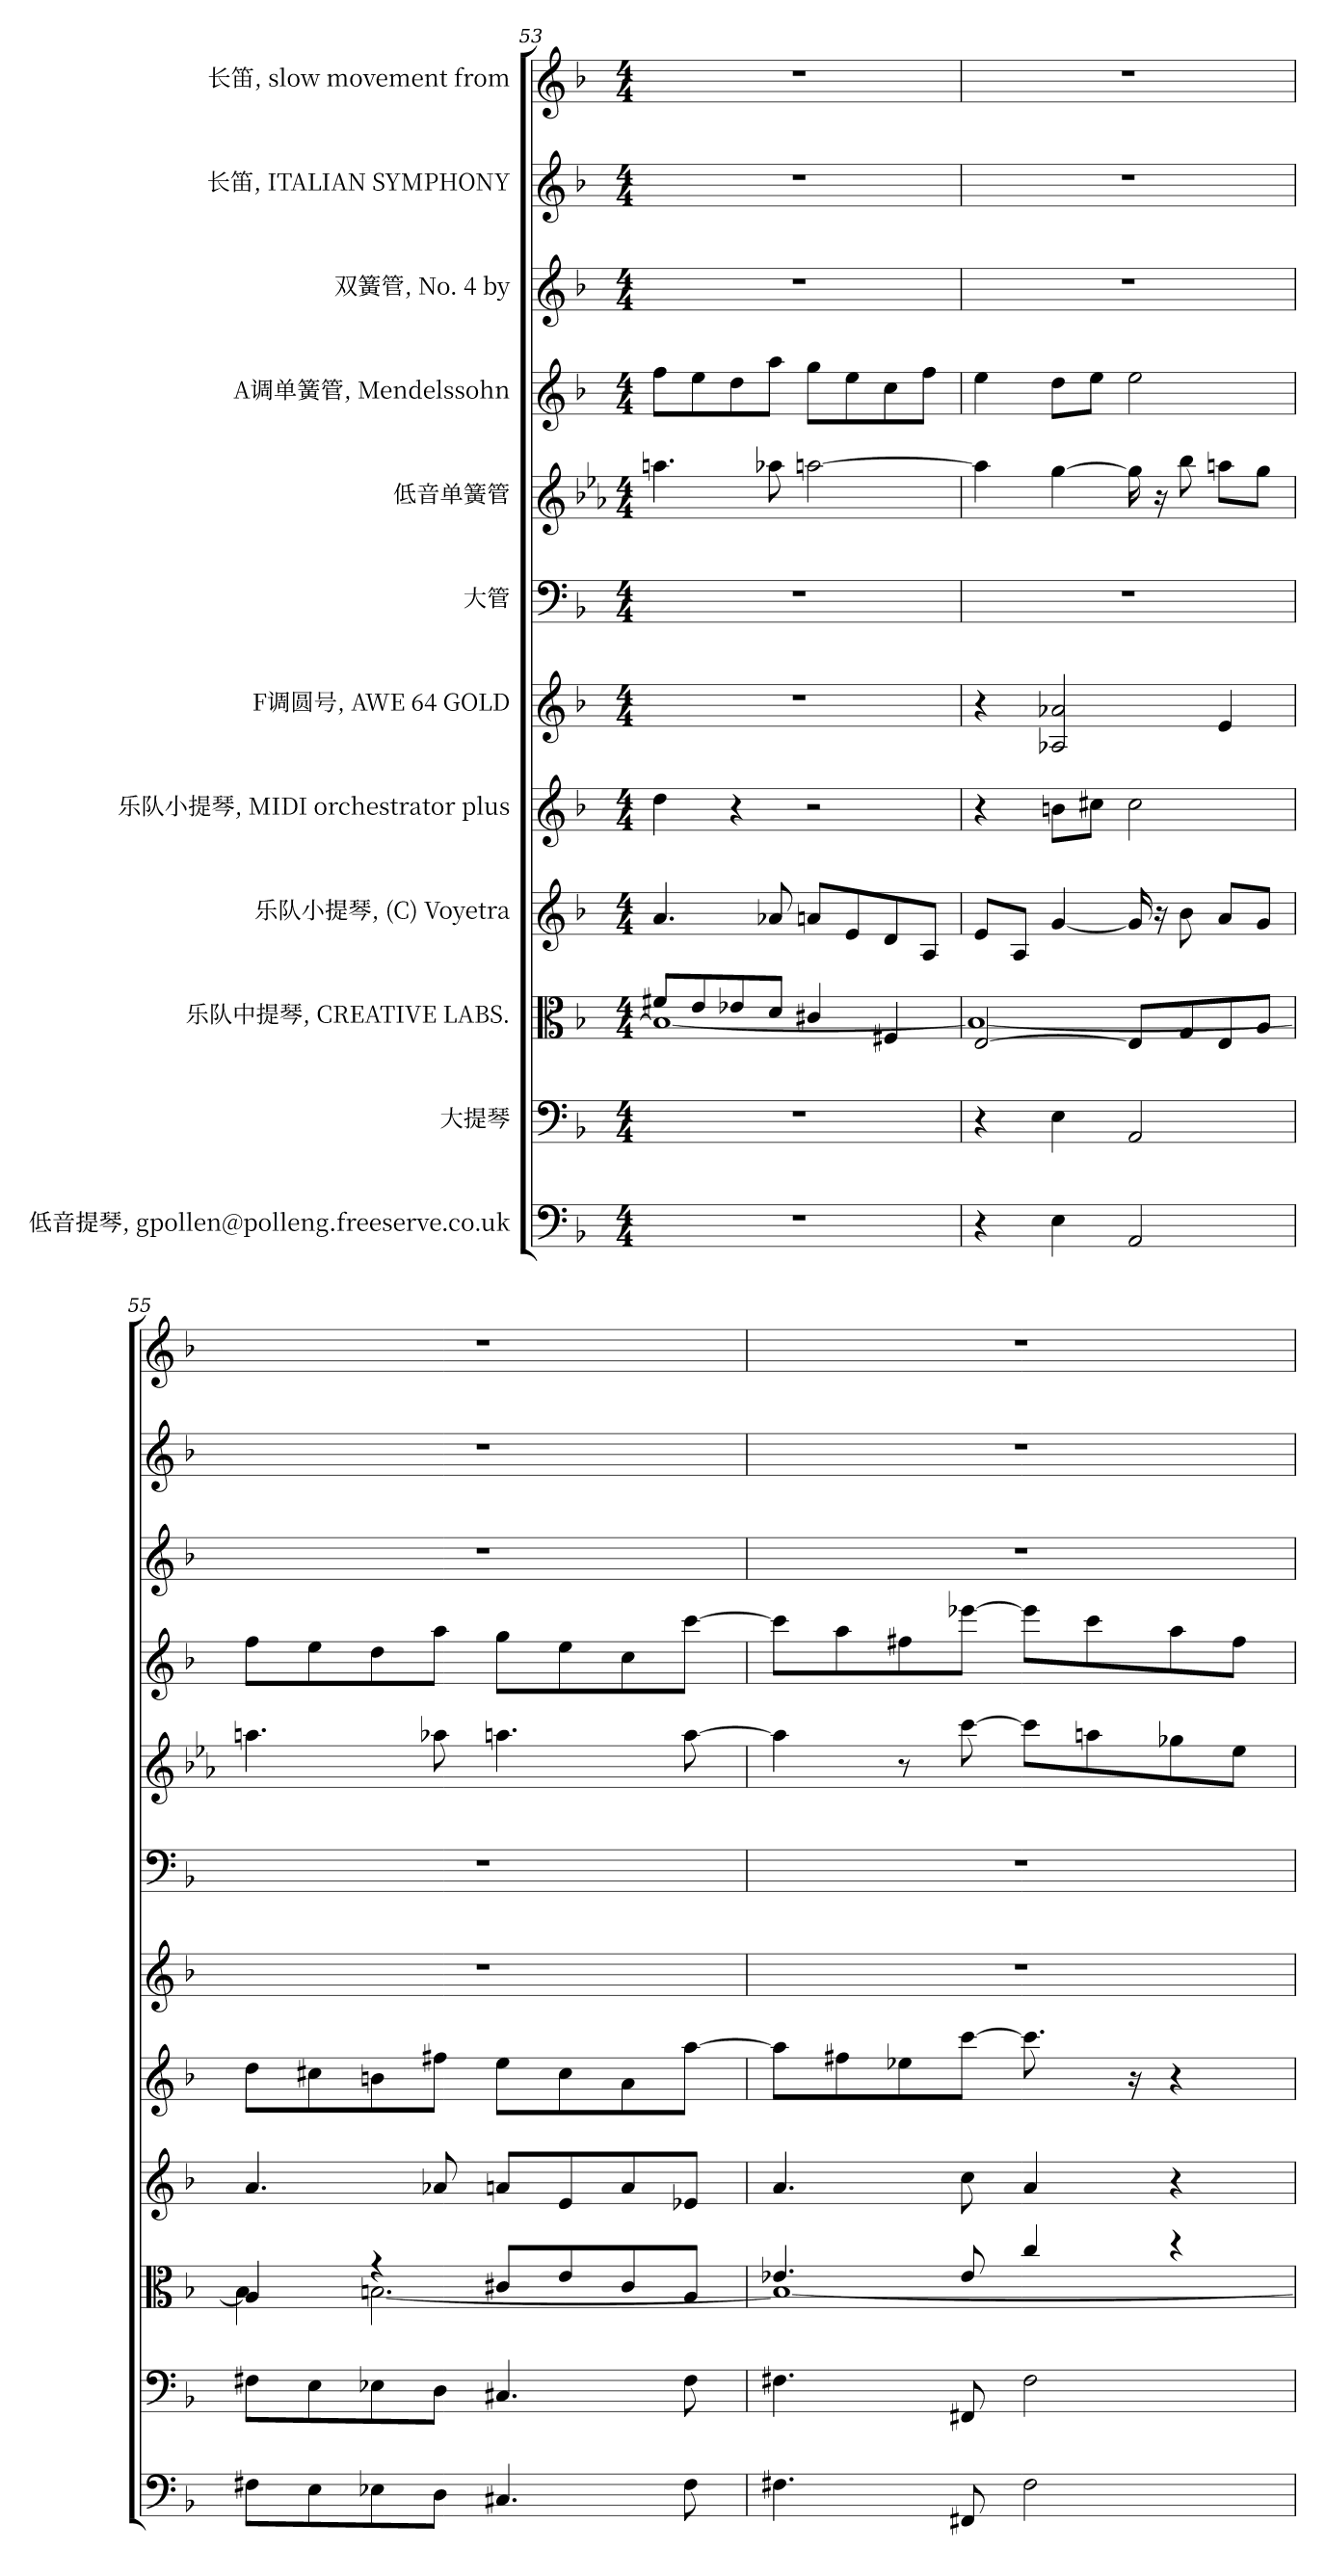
**kern	**kern	**kern	**kern	**kern	**kern	**kern	**kern	**kern	**kern	**kern	**kern
*part12	*part11	*part10	*part9	*part8	*part7	*part6	*part5	*part4	*part3	*part2	*part1
*staff12	*staff11	*staff10	*staff9	*staff8	*staff7	*staff6	*staff5	*staff4	*staff3	*staff2	*staff1
*I"低音提琴, gpollen@polleng.freeserve.co.uk	*I"大提琴	*I"乐队中提琴, CREATIVE LABS.	*I"乐队小提琴, (C) Voyetra	*I"乐队小提琴, MIDI orchestrator plus	*I"F调圆号, AWE 64 GOLD	*I"大管	*I"低音单簧管	*I"A调单簧管, Mendelssohn	*I"双簧管, No. 4 by	*I"长笛, ITALIAN SYMPHONY	*I"长笛, slow movement from
!!LO:PB:g=z
*clefF4	*clefF4	*clefC3	*clefG2	*clefG2	*clefG2	*clefF4	*clefG2	*clefG2	*clefG2	*clefG2	*clefG2
*ITrd7c12	*	*	*	*	*ITrd4c7	*	*ITrd8c14	*ITrd2c3	*	*	*
*k[b-]	*k[b-]	*k[b-]	*k[b-]	*k[b-]	*k[b-e-]	*k[b-]	*k[b-e-a-]	*k[f#c#]	*k[b-]	*k[b-]	*k[b-]
*M4/4	*M4/4	*M4/4	*M4/4	*M4/4	*M4/4	*M4/4	*M4/4	*M4/4	*M4/4	*M4/4	*M4/4
*MM65	*MM65	*MM65	*MM65	*MM65	*MM65	*MM65	*MM65	*MM65	*MM65	*MM65	*MM65
=53	=53	=53	=53	=53	=53	=53	=53	=53	=53	=53	=53
*	*	*^	*	*	*	*	*	*	*	*	*
1r	1r	8f#X/L	1B_	4.a/	4dd\	1r	1r	4.an\	8dd\L	1r	1r	1r
.	.	8e/	.	.	.	.	.	.	8cc#\	.	.	.
.	.	8e-X/	.	.	4r	.	.	.	8b\	.	.	.
.	.	8d/J	.	8a-X/	.	.	.	8a-X\	8ff#\J	.	.	.
.	.	4c#X/	.	8an/L	2r	.	.	[2an\	8ee\L	.	.	.
.	.	.	.	8e/	.	.	.	.	8cc#\	.	.	.
.	.	4F#X/	.	8d/	.	.	.	.	8a\	.	.	.
.	.	.	.	8A/J	.	.	.	.	8dd\J	.	.	.
=54	=54	=54	=54	=54	=54	=54	=54	=54	=54	=54	=54	=54
4r	4r	[2E/	1B_	8e/L	4r	4r	1r	4a\]	4cc#\	1r	1r	1r
.	.	.	.	8A/J	.	.	.	.	.	.	.	.
4EE\	4E\	.	.	[4g/	8bn\L	2D-X/ 2d-X/	.	[4g\	8b\L	.	.	.
.	.	.	.	.	8cc#X\J	.	.	.	8cc#\J	.	.	.
2AAA/	2AA/	8E/L]	.	16g/]	2cc#\	.	.	16g\]	2cc#\	.	.	.
.	.	.	.	16r	.	.	.	16r	.	.	.	.
.	.	8G/	.	8b-\	.	.	.	8b-\	.	.	.	.
.	.	8E/	.	8a/L	.	4A/	.	8an\L	.	.	.	.
.	.	8A/J	.	8g/J	.	.	.	8g\J	.	.	.	.
=55	=55	=55	=55	=55	=55	=55	=55	=55	=55	=55	=55	=55
*	*	*	*	*	*	*	*	*	*	*	*	*MM56
8FF#X\L	8F#X\L	4A/	4B\]	4.a/	8dd\L	1r	1r	4.an\	8dd\L	1r	1r	1r
8EE\	8E\	.	.	.	8cc#X\	.	.	.	8cc#\	.	.	.
8EE-X\	8E-X\	4r	[2.Bn\	.	8bn\	.	.	.	8b\	.	.	.
8DD\J	8D\J	.	.	8a-X/	8ff#X\J	.	.	8a-X\	8ff#\J	.	.	.
4.CC#X/	4.C#X/	8c#X/L	.	8an/L	8ee\L	.	.	4.an\	8ee\L	.	.	.
.	.	8e/	.	8e/	8cc#\	.	.	.	8cc#\	.	.	.
.	.	8c#/	.	8a/	8a\	.	.	.	8a\	.	.	.
8FF#\	8F#\	8A/J	.	8e-X/J	[8aa\J	.	.	[8a\	[8aa\J	.	.	.
!!LO:PB:g=z
=56	=56	=56	=56	=56	=56	=56	=56	=56	=56	=56	=56	=56
*	*	*	*	*	*	*	*	*	*	*	*	*MM65
4.FF#X\	4.F#X\	4.e-X/	1B_	4.a/	8aa\L]	1r	1r	4a\]	8aa\L]	1r	1r	1r
.	.	.	.	.	8ff#X\	.	.	.	8ff#\	.	.	.
.	.	.	.	.	8ee-X\	.	.	8r	8dd#X\	.	.	.
8FFF#X/	8FF#X/	8e-/	.	8cc\	[8ccc\J	.	.	[8cc\	[8cccn\J	.	.	.
2FF#\	2F#\	4cc/	.	4a/	8.ccc\]	.	.	8cc\L]	8ccc\L]	.	.	.
.	.	.	.	.	.	.	.	8an\	8aa\	.	.	.
.	.	.	.	.	16r	.	.	.	.	.	.	.
.	.	4r	.	4r	4r	.	.	8g-X\	8ff#\	.	.	.
.	.	.	.	.	.	.	.	8e-\J	8dd#\J	.	.	.
*	*	*v	*v	*	*	*	*	*	*	*	*	*
=	=	=	=	=	=	=	=	=	=	=	=
*-	*-	*-	*-	*-	*-	*-	*-	*-	*-	*-	*-
